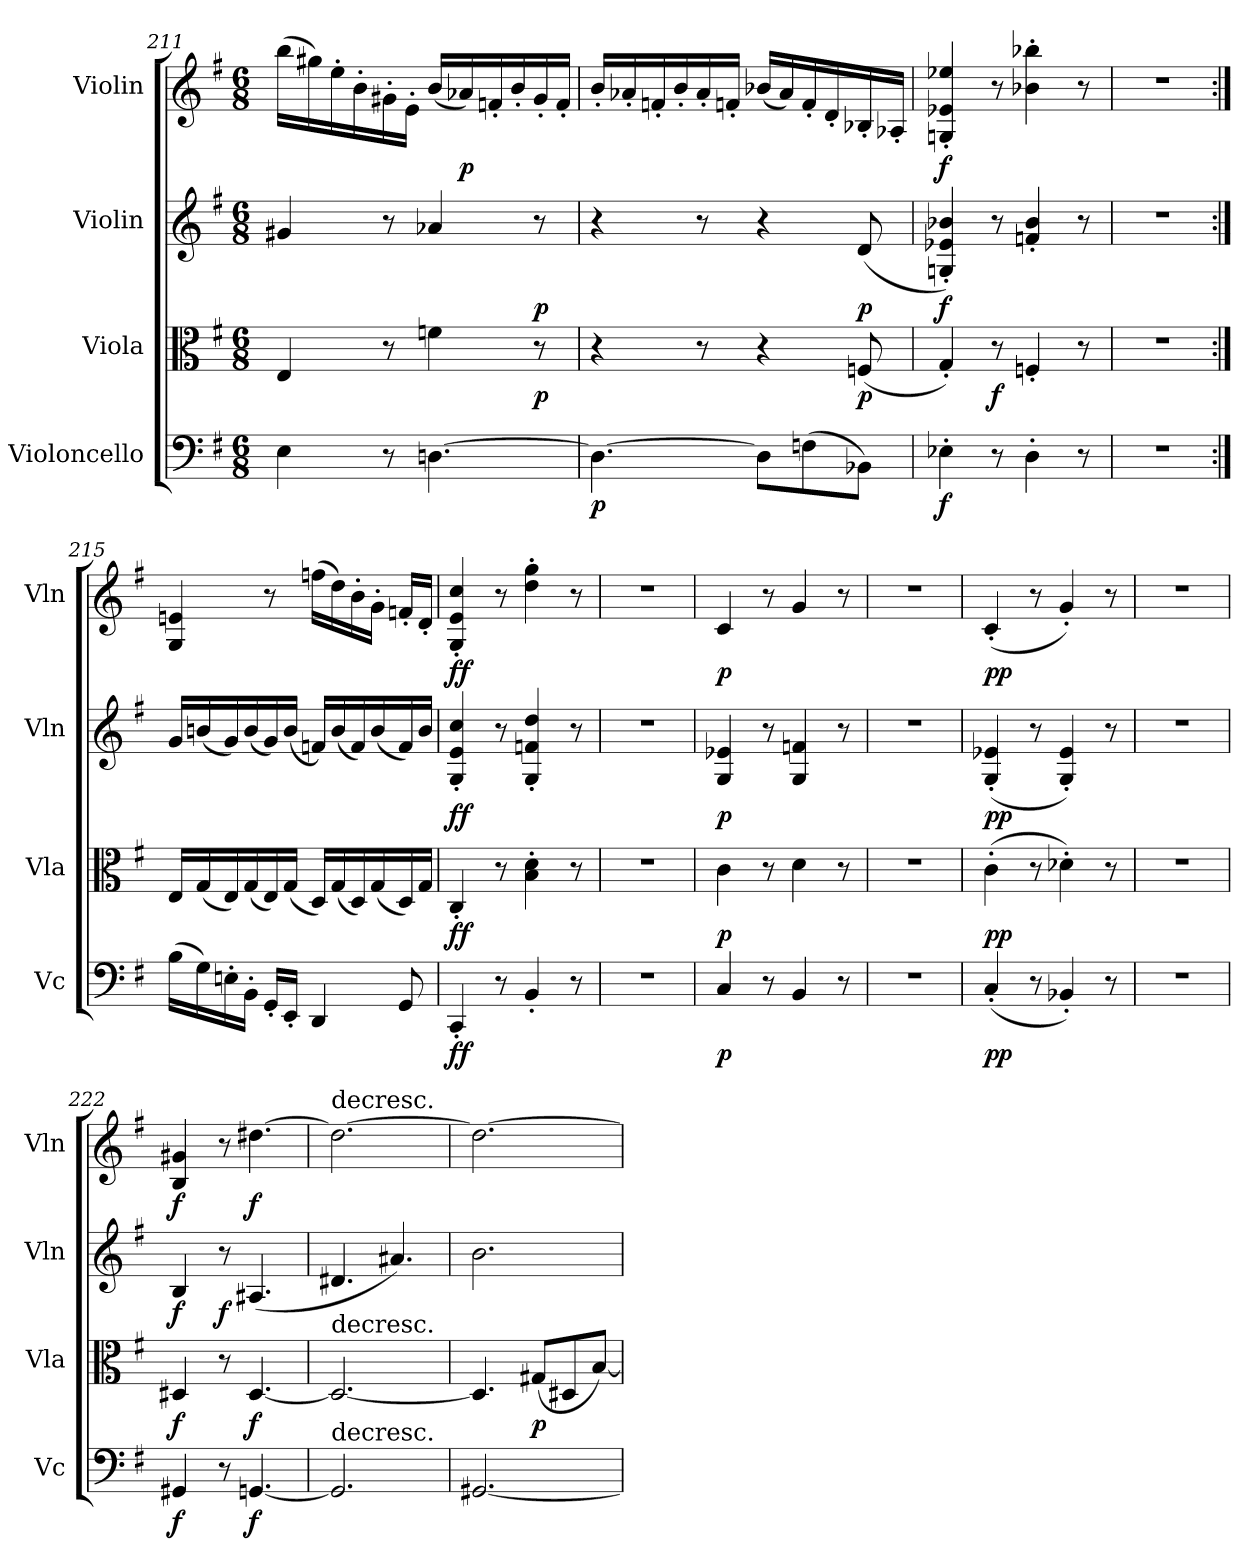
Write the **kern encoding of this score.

**kern	**dynam	**kern	**dynam	**kern	**dynam	**kern	**dynam
*part4	*part4	*part3	*part3	*part2	*part2	*part1	*part1
*staff4	*staff4	*staff3	*staff3	*staff2	*staff2	*staff1	*staff1
*I"Violoncello	*	*I"Viola	*	*I"Violin	*	*I"Violin	*
*I'Vc	*	*I'Vla	*	*I'Vln	*	*I'Vln	*
*clefF4	*	*clefC3	*	*clefG2	*	*clefG2	*
*k[f#]	*	*k[f#]	*	*k[f#]	*	*k[f#]	*
*M6/8	*	*M6/8	*	*M6/8	*	*M6/8	*
=211	=211	=211	=211	=211	=211	=211	=211
4E\	.	4E/	.	4g#X/	.	(16bb\LL	.
.	.	.	.	.	.	16gg#X\)	.
.	.	.	.	.	.	16ee'\	.
.	.	.	.	.	.	16b'\	.
8r	.	8r	.	8r	.	16g#X'\	.
.	.	.	.	.	.	16e'\JJ	.
[4.Dn\	.	4fn\	.	4a-X/	.	(16b/LL	.
.	.	.	.	.	.	16a-X/)	p
.	.	.	.	.	.	16fn'/	.
.	.	.	.	.	.	16b'/	.
.	.	8r	p	8r	p	16g#'/	.
.	.	.	.	.	.	16f'/JJ	.
=212	=212	=212	=212	=212	=212	=212	=212
4.D\_	p	4r	.	4r	.	16b'/LL	.
.	.	.	.	.	.	16a-X'/	.
.	.	.	.	.	.	16fn'/	.
.	.	.	.	.	.	16b'/	.
.	.	8r	.	8r	.	16a-'/	.
.	.	.	.	.	.	16fn'/JJ	.
8D\L]	.	4r	.	4r	.	(16b-X/LL	.
.	.	.	.	.	.	16a-/)	.
(8Fn\	.	.	.	.	.	16f'/	.
.	.	.	.	.	.	16d'/	.
8BB-X\J)	.	(8Fn/	p	(8d/	p	16B-X'/	.
.	.	.	.	.	.	16A-X'/JJ	.
=213	=213	=213	=213	=213	=213	=213	=213
4E-X'\	f	4G'/)	.	4Gn'/ 4e-X'/ 4b-X'/)	f	4Gn'/ 4e-X'/ 4ee-X'/	f
8r	.	8r	f	8r	.	8r	.
4D'\	.	4Fn'/	.	4fn'/ 4b-'/	.	4b-X'\ 4bb-X'\	.
8r	.	8r	.	8r	.	8r	.
=214	=214	=214	=214	=214	=214	=214	=214
2.r	.	2.r	.	2.r	.	2.r	.
=215:|!	=215:|!	=215:|!	=215:|!	=215:|!	=215:|!	=215:|!	=215:|!
(16B\LL	.	16E/LL	.	16g/LL	.	4G/ 4en/	.
16G\)	.	(16G/	.	(16bn/	.	.	.
16En'\	.	16E/)	.	16g/)	.	.	.
16BB'\JJ	.	(16G/	.	(16b/	.	.	.
16GG'/LL	.	16E/)	.	16g/)	.	8r	.
16EE'/JJ	.	(16G/JJ	.	(16b/JJ	.	.	.
4DD/	.	16D/LL)	.	16fn/LL)	.	(16ffn\LL	.
.	.	(16G/	.	(16b/	.	16dd\)	.
.	.	16D/)	.	16f/)	.	16b'\	.
.	.	(16G/	.	(16b/	.	16g'\JJ	.
8GG/	.	16D/)	.	16f/)	.	16fn'/LL	.
.	.	16G/JJ	.	16b/JJ	.	16d'/JJ	.
=216	=216	=216	=216	=216	=216	=216	=216
4CC'/	ff	4C'/	ff	4G'/ 4e'/ 4cc'/	ff	4G'/ 4e'/ 4cc'/	ff
8r	.	8r	.	8r	.	8r	.
4BB'/	.	4B'\ 4d'\	.	4G'/ 4fn'/ 4dd'/	.	4dd'\ 4gg'\	.
8r	.	8r	.	8r	.	8r	.
=217	=217	=217	=217	=217	=217	=217	=217
2.r	.	2.r	.	2.r	.	2.r	.
=218	=218	=218	=218	=218	=218	=218	=218
4C/	p	4c\	p	4G/ 4e-X/	p	4c/	p
8r	.	8r	.	8r	.	8r	.
4BB/	.	4d\	.	4G/ 4fn/	.	4g/	.
8r	.	8r	.	8r	.	8r	.
=219	=219	=219	=219	=219	=219	=219	=219
2.r	.	2.r	.	2.r	.	2.r	.
=220	=220	=220	=220	=220	=220	=220	=220
(4C'/	pp	(4c'\	pp	(4G'/ 4e-X'/	pp	(4c'/	pp
8r	.	8r	.	8r	.	8r	.
4BB-X'/)	.	4d-X'\)	.	4G'/ 4e-'/)	.	4g'/)	.
8r	.	8r	.	8r	.	8r	.
=221	=221	=221	=221	=221	=221	=221	=221
2.r	.	2.r	.	2.r	.	2.r	.
=222	=222	=222	=222	=222	=222	=222	=222
4GG#X/	f	4D#X/	f	4B/	f	4B/ 4g#X/	f
8r	.	8r	.	8r	f	8r	.
[4.GGn/	f	[4.D#/	f	(4.A#X/	.	[4.dd#X\	f
=223	=223	=223	=223	=223	=223	=223	=223
!	!	!	!	!	!	!LO:TX:t=decresc.	!
!	!	!LO:TX:t=decresc.	!	!	!	!	!
!LO:TX:t=decresc.	!	!	!	!	!	!	!
2.GG/]	.	2.D#/_	.	4.d#X/	.	2.dd#\_	.
.	.	.	.	4.a#X/)	.	.	.
=224	=224	=224	=224	=224	=224	=224	=224
[2.GG#X/	.	4.D#/]	.	2.b\	.	2.dd#\_	.
.	.	(8G#X/L	p	.	.	.	.
.	.	8D#X/	.	.	.	.	.
.	.	[8B/J)	.	.	.	.	.
=	=	=	=	=	=	=	=
*-	*-	*-	*-	*-	*-	*-	*-
